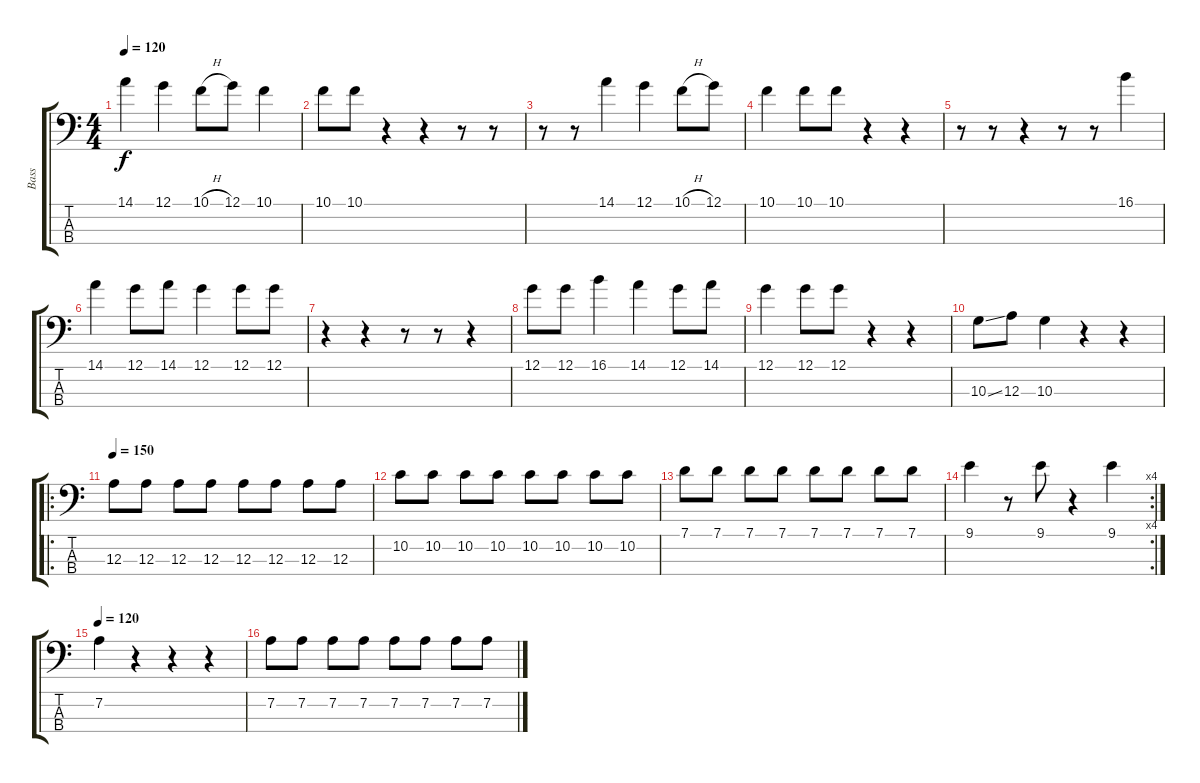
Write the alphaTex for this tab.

\track ("Bass" "Bass") {instrument electricbassfinger}
\staff {score tabs}
\tuning (G2 D2 A1 E1) {hide}
\ts (4 4)
\tempo 120
\clef f4
\ks c
14.1.4{dy f instrument electricbassfinger} 12.1.4 10.1{h}.8 12.1.8 10.1.4 |
10.1.8 10.1.8 r.4 r.4 r.8 r.8 |
r.8 r.8 14.1.4 12.1.4 10.1{h}.8 12.1.8 |
10.1.4 10.1.8 10.1.8 r.4 r.4 |
r.8 r.8 r.4 r.8 r.8 16.1.4 |
14.1.4 12.1.8 14.1.8 12.1.4 12.1.8 12.1.8 |
r.4 r.4 r.8 r.8 r.4 |
12.1.8 12.1.8 16.1.4 14.1.4 12.1.8 14.1.8 |
12.1.4 12.1.8 12.1.8 r.4 r.4 |
10.3{ss}.8 12.3.8 10.3.4 r.4 r.4 |
\ro
\tempo 150
12.3.8 12.3.8 12.3.8 12.3.8 12.3.8 12.3.8 12.3.8 12.3.8 |
10.2.8 10.2.8 10.2.8 10.2.8 10.2.8 10.2.8 10.2.8 10.2.8 |
7.1.8 7.1.8 7.1.8 7.1.8 7.1.8 7.1.8 7.1.8 7.1.8 |
\rc 4
9.1.4 r.8 9.1.8 r.4 9.1.4 |
\tempo 120
7.2.4 r.4 r.4 r.4 |
7.2.8 7.2.8 7.2.8 7.2.8 7.2.8 7.2.8 7.2.8 7.2.8
